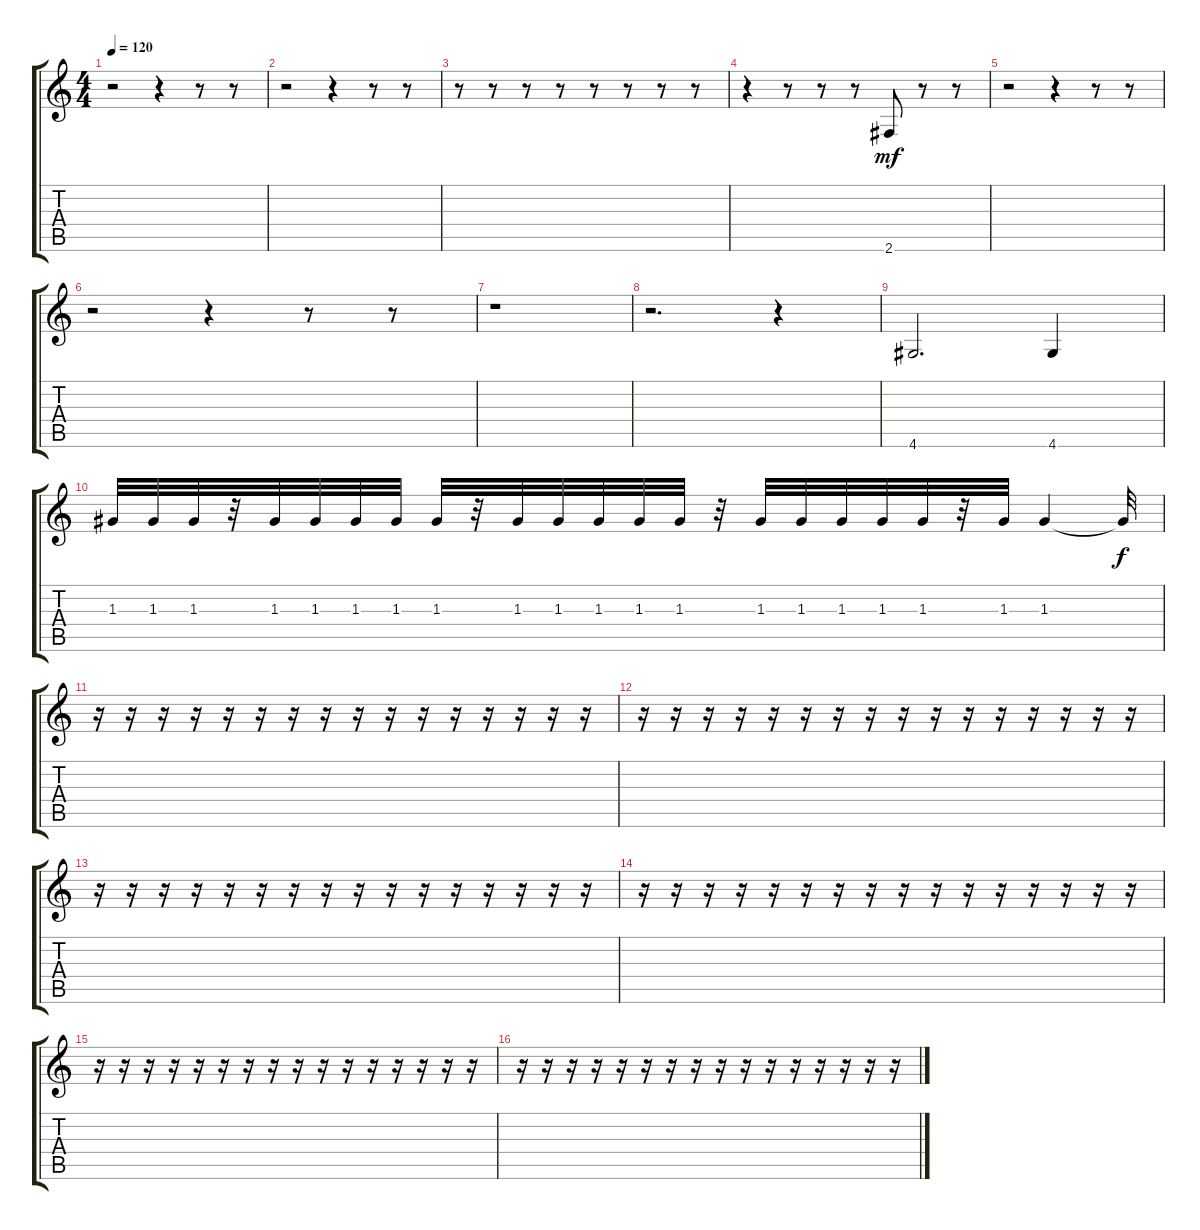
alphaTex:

\track "" {instrument electricbassfinger}
\staff {score tabs}
\tuning (E4 B3 G3 D3 A2 E2) {hide}
\ts (4 4)
\tempo 120
\clef g2
\ks c
r.2{dy mf} r.4 r.8 r.8 |
r.2 r.4 r.8 r.8 |
r.8 r.8 r.8 r.8 r.8 r.8 r.8 r.8 |
r.4 r.8 r.8 r.8 2.6.8 r.8 r.8 |
r.2 r.4 r.8 r.8 |
r.2 r.4 r.8 r.8 |
r.1 |
r.2{d} r.4 |
4.6.2{d} 4.6.4 |
1.3.32 1.3.32 1.3.32 r.32 1.3.32 1.3.32 1.3.32 1.3.32 1.3.32 r.32 1.3.32 1.3.32 1.3.32 1.3.32 1.3.32 r.32 1.3.32 1.3.32 1.3.32 1.3.32 1.3.32 r.32 1.3.32 1.3.4 1.3{t}.32{dy f} |
r.16 r.16 r.16 r.16 r.16 r.16 r.16 r.16 r.16 r.16 r.16 r.16 r.16 r.16 r.16 r.16 |
r.16 r.16 r.16 r.16 r.16 r.16 r.16 r.16 r.16 r.16 r.16 r.16 r.16 r.16 r.16 r.16 |
r.16 r.16 r.16 r.16 r.16 r.16 r.16 r.16 r.16 r.16 r.16 r.16 r.16 r.16 r.16 r.16 |
r.16 r.16 r.16 r.16 r.16 r.16 r.16 r.16 r.16 r.16 r.16 r.16 r.16 r.16 r.16 r.16 |
r.16 r.16 r.16 r.16 r.16 r.16 r.16 r.16 r.16 r.16 r.16 r.16 r.16 r.16 r.16 r.16 |
r.16 r.16 r.16 r.16 r.16 r.16 r.16 r.16 r.16 r.16 r.16 r.16 r.16 r.16 r.16 r.16
